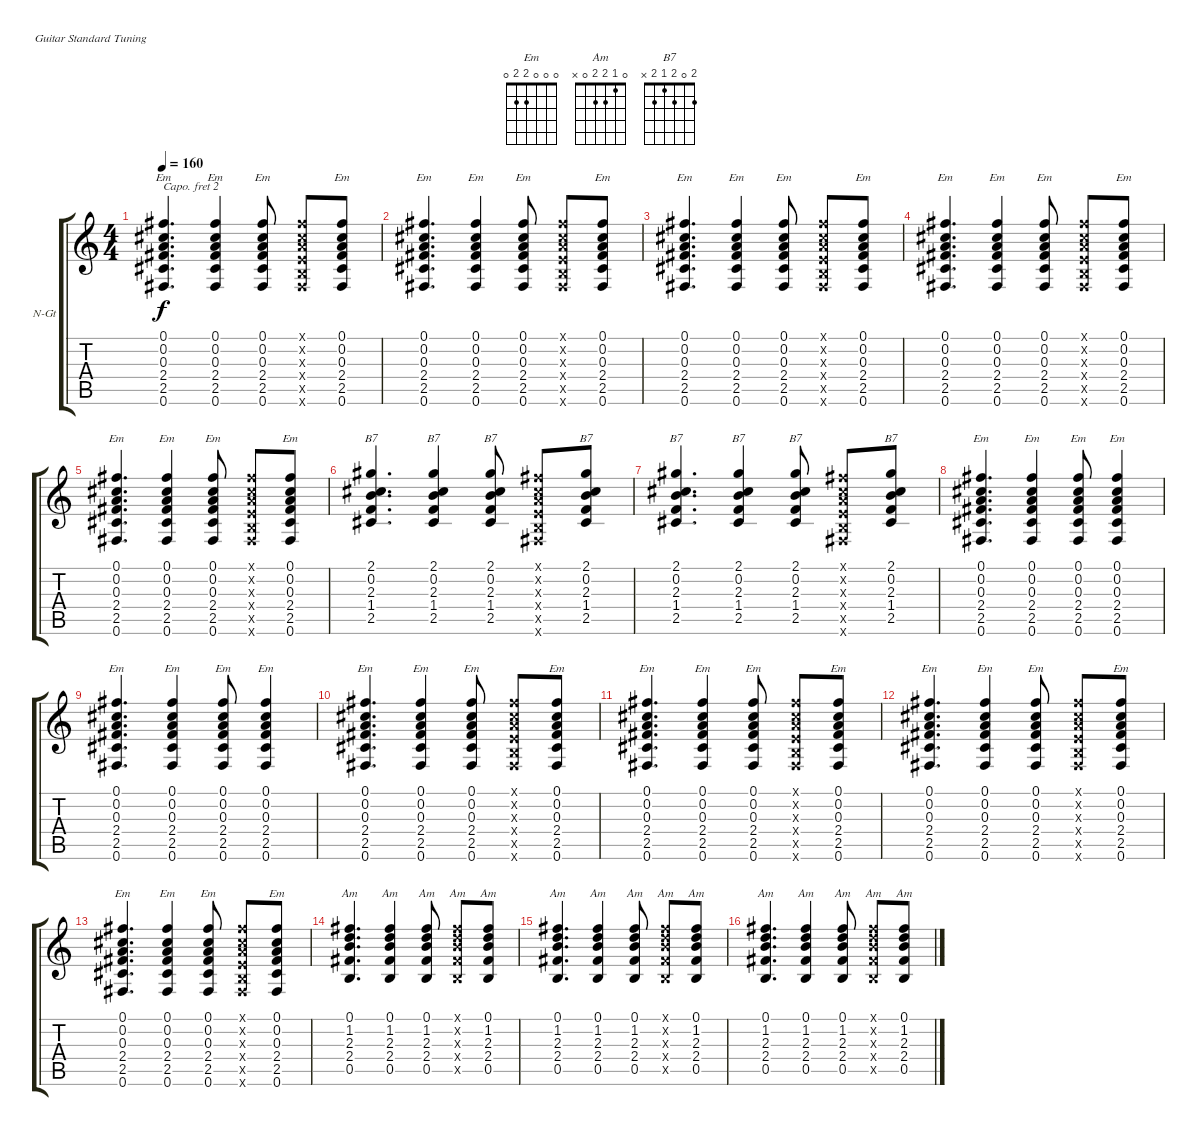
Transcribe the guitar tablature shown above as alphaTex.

\bracketExtendMode groupsimilarinstruments
\firstSystemTrackNameOrientation horizontal
\otherSystemsTrackNameOrientation horizontal
\track ("Rythm Guitars" "N-Gt") {instrument acousticguitarnylon}
\staff {score tabs}
\capo 2
\tuning (E4 B3 G3 D3 A2 E2)
\chord ("Em" 0 0 0 2 2 0) {showfingering false}
\chord ("Am" 0 1 2 2 0 x)
\chord ("B7" 2 0 2 1 2 x) {showfingering false}
\ts (4 4)
\tempo 160
\clef g2
\ks c
(0.1 0.2 0.3 2.4 2.5 0.6).4{d ch "Em" dy f} (0.1 0.2 0.3 2.4 2.5 0.6).4{ch "Em"} (0.1 0.2 0.3 2.4 2.5 0.6).8{ch "Em"} (0.1{x} 0.2{x} 0.3{x} 0.4{x} 0.5{x} 0.6{x}).8 (0.1 0.2 0.3 2.4 2.5 0.6).8{ch "Em"} |
(0.1 0.2 0.3 2.4 2.5 0.6).4{d ch "Em"} (0.1 0.2 0.3 2.4 2.5 0.6).4{ch "Em"} (0.1 0.2 0.3 2.4 2.5 0.6).8{ch "Em"} (0.1{x} 0.2{x} 0.3{x} 0.4{x} 0.5{x} 0.6{x}).8 (0.1 0.2 0.3 2.4 2.5 0.6).8{ch "Em"} |
(0.1 0.2 0.3 2.4 2.5 0.6).4{d ch "Em"} (0.1 0.2 0.3 2.4 2.5 0.6).4{ch "Em"} (0.1 0.2 0.3 2.4 2.5 0.6).8{ch "Em"} (0.1{x} 0.2{x} 0.3{x} 0.4{x} 0.5{x} 0.6{x}).8 (0.1 0.2 0.3 2.4 2.5 0.6).8{ch "Em"} |
(0.1 0.2 0.3 2.4 2.5 0.6).4{d ch "Em"} (0.1 0.2 0.3 2.4 2.5 0.6).4{ch "Em"} (0.1 0.2 0.3 2.4 2.5 0.6).8{ch "Em"} (0.1{x} 0.2{x} 0.3{x} 0.4{x} 0.5{x} 0.6{x}).8 (0.1 0.2 0.3 2.4 2.5 0.6).8{ch "Em"} |
(0.1 0.2 0.3 2.4 2.5 0.6).4{d ch "Em"} (0.1 0.2 0.3 2.4 2.5 0.6).4{ch "Em"} (0.1 0.2 0.3 2.4 2.5 0.6).8{ch "Em"} (0.1{x} 0.2{x} 0.3{x} 0.4{x} 0.5{x} 0.6{x}).8 (0.1 0.2 0.3 2.4 2.5 0.6).8{ch "Em"} |
(2.1 0.2 2.3 1.4 2.5).4{d ch "B7"} (2.1 0.2 2.3 1.4 2.5).4{ch "B7"} (2.1 0.2 2.3 1.4 2.5).8{ch "B7"} (0.1{x} 0.2{x} 0.3{x} 0.4{x} 0.5{x} 0.6{x}).8 (2.1 0.2 2.3 1.4 2.5).8{ch "B7"} |
(2.1 0.2 2.3 1.4 2.5).4{d ch "B7"} (2.1 0.2 2.3 1.4 2.5).4{ch "B7"} (2.1 0.2 2.3 1.4 2.5).8{ch "B7"} (0.1{x} 0.2{x} 0.3{x} 0.4{x} 0.5{x} 0.6{x}).8 (2.1 0.2 2.3 1.4 2.5).8{ch "B7"} |
(0.1 0.2 0.3 2.4 2.5 0.6).4{d ch "Em"} (0.1 0.2 0.3 2.4 2.5 0.6).4{ch "Em"} (0.1 0.2 0.3 2.4 2.5 0.6).8{ch "Em"} (0.1 0.2 0.3 2.4 2.5 0.6).4{ch "Em"} |
(0.1 0.2 0.3 2.4 2.5 0.6).4{d ch "Em"} (0.1 0.2 0.3 2.4 2.5 0.6).4{ch "Em"} (0.1 0.2 0.3 2.4 2.5 0.6).8{ch "Em"} (0.1 0.2 0.3 2.4 2.5 0.6).4{ch "Em"} |
(0.1 0.2 0.3 2.4 2.5 0.6).4{d ch "Em"} (0.1 0.2 0.3 2.4 2.5 0.6).4{ch "Em"} (0.1 0.2 0.3 2.4 2.5 0.6).8{ch "Em"} (0.1{x} 0.2{x} 0.3{x} 0.4{x} 0.5{x} 0.6{x}).8 (0.1 0.2 0.3 2.4 2.5 0.6).8{ch "Em"} |
(0.1 0.2 0.3 2.4 2.5 0.6).4{d ch "Em"} (0.1 0.2 0.3 2.4 2.5 0.6).4{ch "Em"} (0.1 0.2 0.3 2.4 2.5 0.6).8{ch "Em"} (0.1{x} 0.2{x} 0.3{x} 0.4{x} 0.5{x} 0.6{x}).8 (0.1 0.2 0.3 2.4 2.5 0.6).8{ch "Em"} |
(0.1 0.2 0.3 2.4 2.5 0.6).4{d ch "Em"} (0.1 0.2 0.3 2.4 2.5 0.6).4{ch "Em"} (0.1 0.2 0.3 2.4 2.5 0.6).8{ch "Em"} (0.1{x} 0.2{x} 0.3{x} 0.4{x} 0.5{x} 0.6{x}).8 (0.1 0.2 0.3 2.4 2.5 0.6).8{ch "Em"} |
(0.1 0.2 0.3 2.4 2.5 0.6).4{d ch "Em"} (0.1 0.2 0.3 2.4 2.5 0.6).4{ch "Em"} (0.1 0.2 0.3 2.4 2.5 0.6).8{ch "Em"} (0.1{x} 0.2{x} 0.3{x} 0.4{x} 0.5{x} 0.6{x}).8 (0.1 0.2 0.3 2.4 2.5 0.6).8{ch "Em"} |
(0.1 1.2 2.3 2.4 0.5).4{d ch "Am"} (0.1 1.2 2.3 2.4 0.5).4{ch "Am"} (0.1 1.2 2.3 2.4 0.5).8{ch "Am"} (0.1{x} 1.2{x} 2.3{x} 2.4{x} 0.5{x}).8{ch "Am"} (0.1 1.2 2.3 2.4 0.5).8{ch "Am"} |
(0.1 1.2 2.3 2.4 0.5).4{d ch "Am"} (0.1 1.2 2.3 2.4 0.5).4{ch "Am"} (0.1 1.2 2.3 2.4 0.5).8{ch "Am"} (0.1{x} 1.2{x} 2.3{x} 2.4{x} 0.5{x}).8{ch "Am"} (0.1 1.2 2.3 2.4 0.5).8{ch "Am"} |
(0.1 1.2 2.3 2.4 0.5).4{d ch "Am"} (0.1 1.2 2.3 2.4 0.5).4{ch "Am"} (0.1 1.2 2.3 2.4 0.5).8{ch "Am"} (0.1{x} 1.2{x} 2.3{x} 2.4{x} 0.5{x}).8{ch "Am"} (0.1 1.2 2.3 2.4 0.5).8{ch "Am"}
